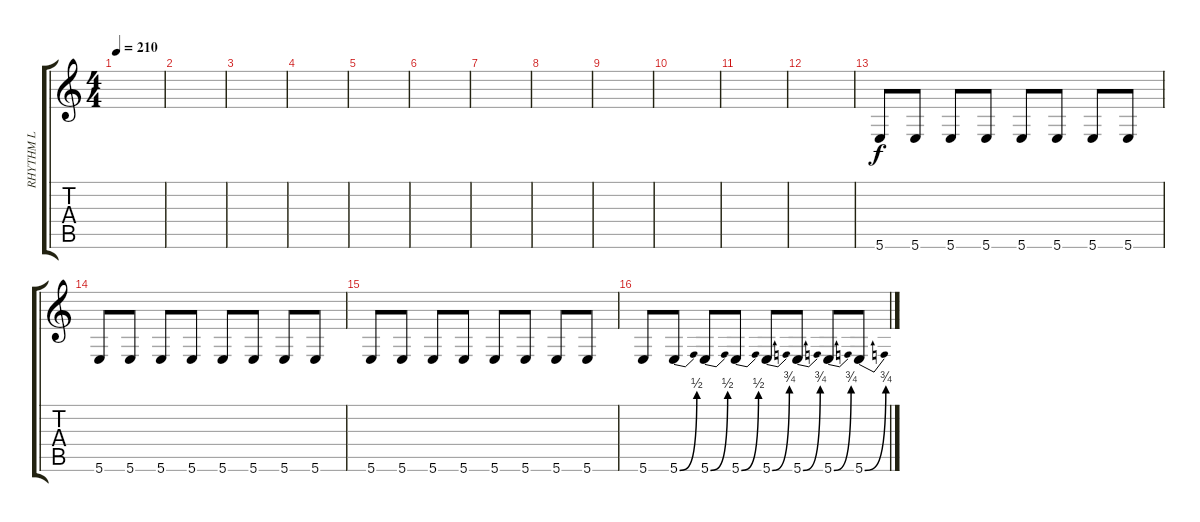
\track ("RHYTHM L" "RHYTHM L") {instrument distortionguitar}
\staff {score tabs}
\tuning (Bb3 A3 E3 B2 Gb2 B1) {hide}
\ts (4 4)
\tempo 210
\clef g2
\ks c
|
|
|
|
|
|
|
|
|
|
|
|
5.6.8 5.6.8 5.6.8 5.6.8 5.6.8 5.6.8 5.6.8 5.6.8 |
5.6.8 5.6.8 5.6.8 5.6.8 5.6.8 5.6.8 5.6.8 5.6.8 |
5.6.8 5.6.8 5.6.8 5.6.8 5.6.8 5.6.8 5.6.8 5.6.8 |
5.6.8 5.6{be (bend 0 0 60 2)}.8 5.6{be (bend 0 0 60 2)}.8 5.6{be (bend 0 0 60 2)}.8 5.6{be (bend 0 0 60 3)}.8 5.6{be (bend 0 0 60 3)}.8 5.6{be (bend 0 0 60 3)}.8 5.6{be (bend 0 0 60 3)}.8
